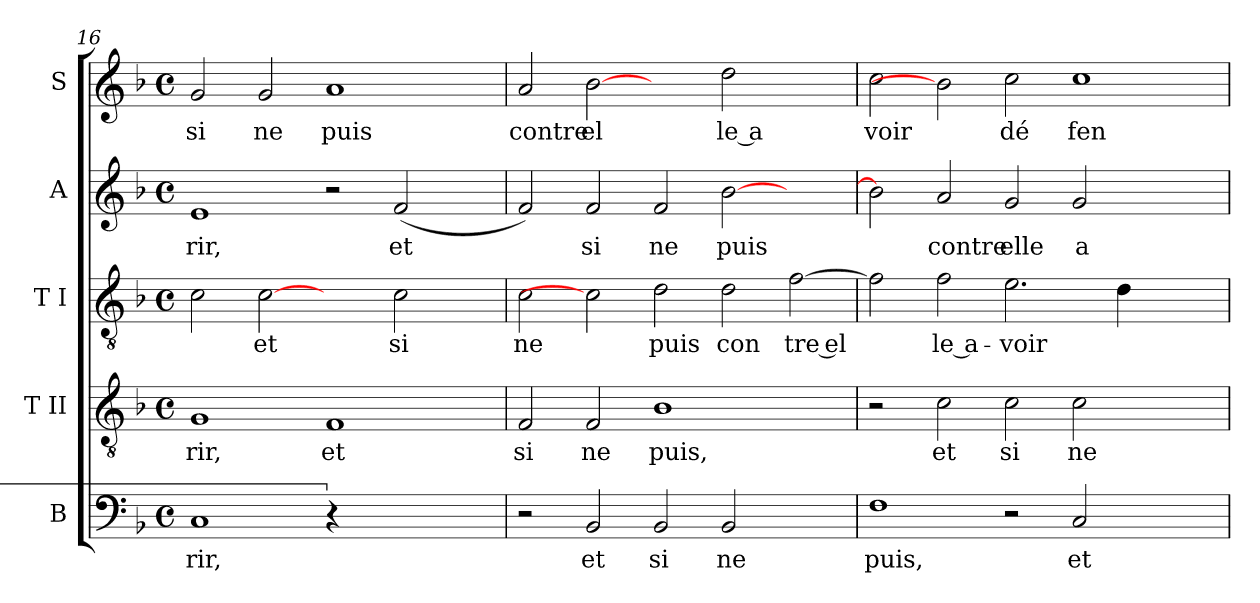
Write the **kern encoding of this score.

**kern	**text	**kern	**text	**kern	**text	**kern	**text	**kern	**text
*part5	*part5	*part4	*part4	*part3	*part3	*part2	*part2	*part1	*part1
*staff5	*staff5	*staff4	*staff4	*staff3	*staff3	*staff2	*staff2	*staff1	*staff1
*I"B	*	*I"T II	*	*I"T I	*	*I"A	*	*I"S	*
*clefF4	*	*clefGv2	*	*clefGv2	*	*clefG2	*	*clefG2	*
*k[b-]	*	*k[b-]	*	*k[b-]	*	*k[b-]	*	*k[b-]	*
*F:	*	*F:	*	*F:	*	*F:	*	*F:	*
*M4/4	*	*M4/4	*	*M4/4	*	*M4/4	*	*M4/4	*
*met(c)	*	*met(c)	*	*met(c)	*	*met(c)	*	*met(c)	*
=16	=16	=16	=16	=16	=16	=16	=16	=16	=16
!	!LO:LY:b:cj	!	!LO:LY:b:cj	!	!	!	!LO:LY:b:cj	!	!LO:LY:b:cj
1C	rir,	1G	-rir,	2c\	.	1e	rir,	2g/	si
!	!	!	!	!	!LO:LY:b:cj	!	!	!	!LO:LY:b:cj
.	.	.	.	[2c	et	.	.	2g/	ne
!LO:N:vis=1	!	!	!LO:LY:b:cj	!	!	!	!	!	!LO:LY:b:cj
4%5r	.	1F	et	2ryy	.	2r	.	1a	puis
!	!	!	!	!	!LO:LY:b:cj	!	!LO:LY:b:cj	!	!
.	.	.	.	2c\	si	(<2f/	et	.	.
.	.	4ryy	.	4ryy	.	4ryy	.	4ryy	.
=17	=17	=17	=17	=17	=17	=17	=17	=17	=17
!	!	!	!LO:LY:b:cj	!	!LO:LY:b:cj	!	!	!	!LO:LY:b:cj
2r	.	2F/	si	2c\	ne	2f/)	.	2a/	contre
!	!LO:LY:b:cj	!	!LO:LY:b:cj	!	!	!	!LO:LY:b:cj	!	!LO:LY:b
2BB-/	et	2F/	ne	2c]	.	2f/	si	[2b-	el
!	!LO:LY:b:cj	!	!LO:LY:b:cj	!	!LO:LY:b:cj	!	!LO:LY:b:cj	!	!
2BB-/	si	1B-	puis,	2d\	puis	2f/	ne	2ryy	.
!	!LO:LY:b:cj	!	!	!	!LO:LY:b:cj	!	!LO:LY:b	!	!LO:LY:b:rj
2BB-/	ne	.	.	2d\	con	[>2b-\	puis	2dd\	le a
!	!	!	!	!	!LO:LY:b	!	!	!	!
2ryy	.	2ryy	.	[>2f\	tre el	2ryy	.	2ryy	.
!!LO:PB:g=z
=18	=18	=18	=18	=18	=18	=18	=18	=18	=18
!	!LO:LY:b:cj	!	!	!	!	!	!	!	!LO:LY:b:cj
1F	puis,	2r	.	2f\]	.	2b-\]	.	2cc\	voir
!	!	!	!LO:LY:b:cj	!	!LO:LY:b:rj	!	!LO:LY:b:cj	!	!
.	.	2c\	et	2f\	le a-	2a/	contre	2b-]	.
!	!	!	!LO:LY:b:cj	!	!LO:LY:b	!	!LO:LY:b	!	!LO:LY:b:cj
2r	.	2c\	si	2.e\	-voir	2g/	elle	2cc\	dé
!	!LO:LY:b:cj	!	!LO:LY:b:cj	!	!	!	!LO:LY:b	!	!LO:LY:b:cj
2C/	et	2c\	ne	.	.	2g/	a	1cc	fen
.	.	.	.	4d\	.	.	.	.	.
2ryy	.	2ryy	.	2ryy	.	2ryy	.	.	.
=	=	=	=	=	=	=	=	=	=
*-	*-	*-	*-	*-	*-	*-	*-	*-	*-
